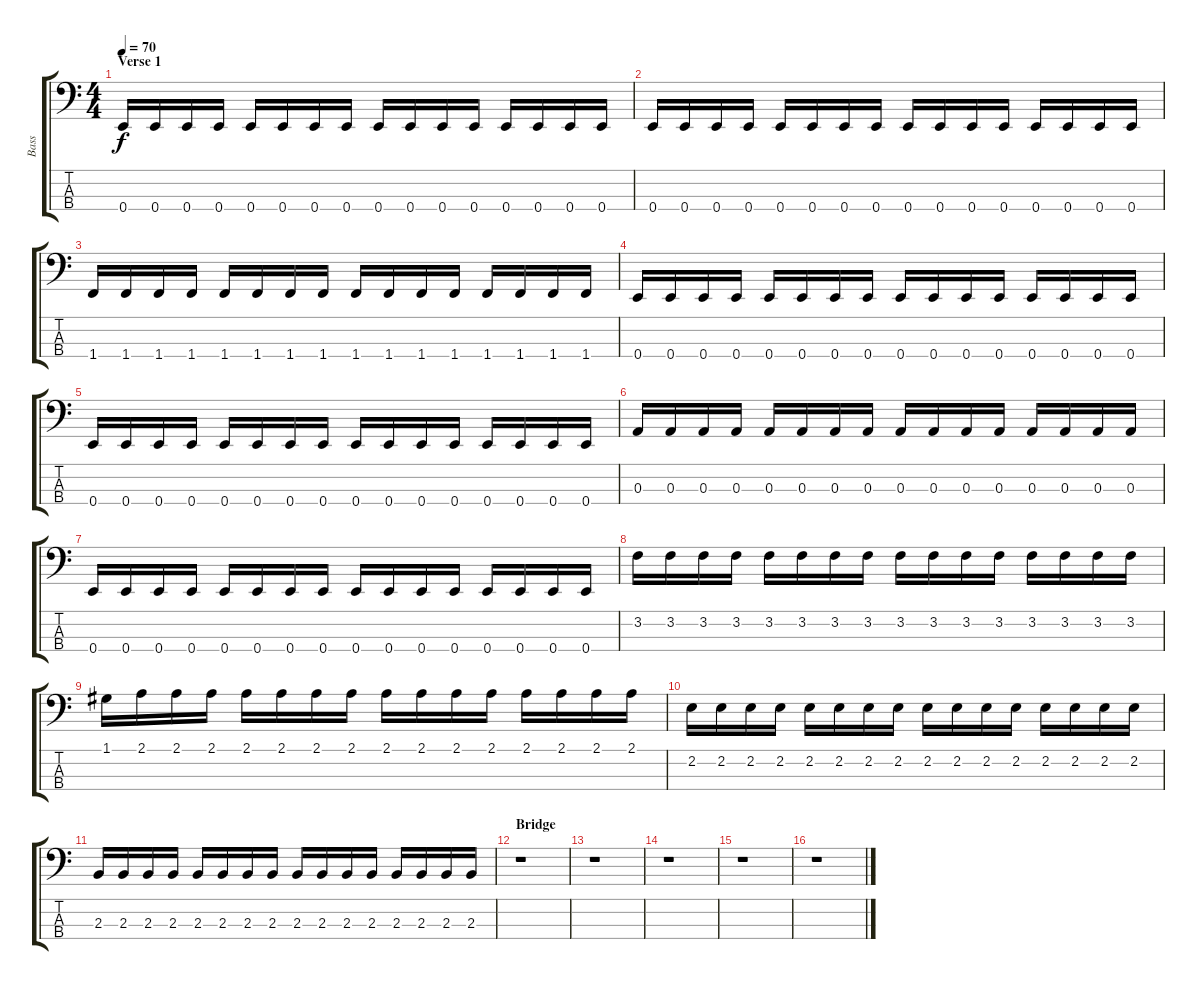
\track ("Bass" "Bass") {instrument electricbassfinger}
\staff {score tabs}
\tuning (G2 D2 A1 E1) {hide}
\ts (4 4)
\section ("" "Verse 1")
\tempo 70
\clef f4
\ks c
0.4.16{dy f instrument electricbassfinger} 0.4.16 0.4.16 0.4.16 0.4.16 0.4.16 0.4.16 0.4.16 0.4.16 0.4.16 0.4.16 0.4.16 0.4.16 0.4.16 0.4.16 0.4.16 |
0.4.16 0.4.16 0.4.16 0.4.16 0.4.16 0.4.16 0.4.16 0.4.16 0.4.16 0.4.16 0.4.16 0.4.16 0.4.16 0.4.16 0.4.16 0.4.16 |
1.4.16 1.4.16 1.4.16 1.4.16 1.4.16 1.4.16 1.4.16 1.4.16 1.4.16 1.4.16 1.4.16 1.4.16 1.4.16 1.4.16 1.4.16 1.4.16 |
0.4.16 0.4.16 0.4.16 0.4.16 0.4.16 0.4.16 0.4.16 0.4.16 0.4.16 0.4.16 0.4.16 0.4.16 0.4.16 0.4.16 0.4.16 0.4.16 |
0.4.16 0.4.16 0.4.16 0.4.16 0.4.16 0.4.16 0.4.16 0.4.16 0.4.16 0.4.16 0.4.16 0.4.16 0.4.16 0.4.16 0.4.16 0.4.16 |
0.3.16 0.3.16 0.3.16 0.3.16 0.3.16 0.3.16 0.3.16 0.3.16 0.3.16 0.3.16 0.3.16 0.3.16 0.3.16 0.3.16 0.3.16 0.3.16 |
0.4.16 0.4.16 0.4.16 0.4.16 0.4.16 0.4.16 0.4.16 0.4.16 0.4.16 0.4.16 0.4.16 0.4.16 0.4.16 0.4.16 0.4.16 0.4.16 |
3.2.16 3.2.16 3.2.16 3.2.16 3.2.16 3.2.16 3.2.16 3.2.16 3.2.16 3.2.16 3.2.16 3.2.16 3.2.16 3.2.16 3.2.16 3.2.16 |
1.1.16 2.1.16 2.1.16 2.1.16 2.1.16 2.1.16 2.1.16 2.1.16 2.1.16 2.1.16 2.1.16 2.1.16 2.1.16 2.1.16 2.1.16 2.1.16 |
2.2.16 2.2.16 2.2.16 2.2.16 2.2.16 2.2.16 2.2.16 2.2.16 2.2.16 2.2.16 2.2.16 2.2.16 2.2.16 2.2.16 2.2.16 2.2.16 |
2.3.16 2.3.16 2.3.16 2.3.16 2.3.16 2.3.16 2.3.16 2.3.16 2.3.16 2.3.16 2.3.16 2.3.16 2.3.16 2.3.16 2.3.16 2.3.16 |
\section ("" "Bridge")
r.1 |
r.1 |
r.1 |
r.1 |
r.1
